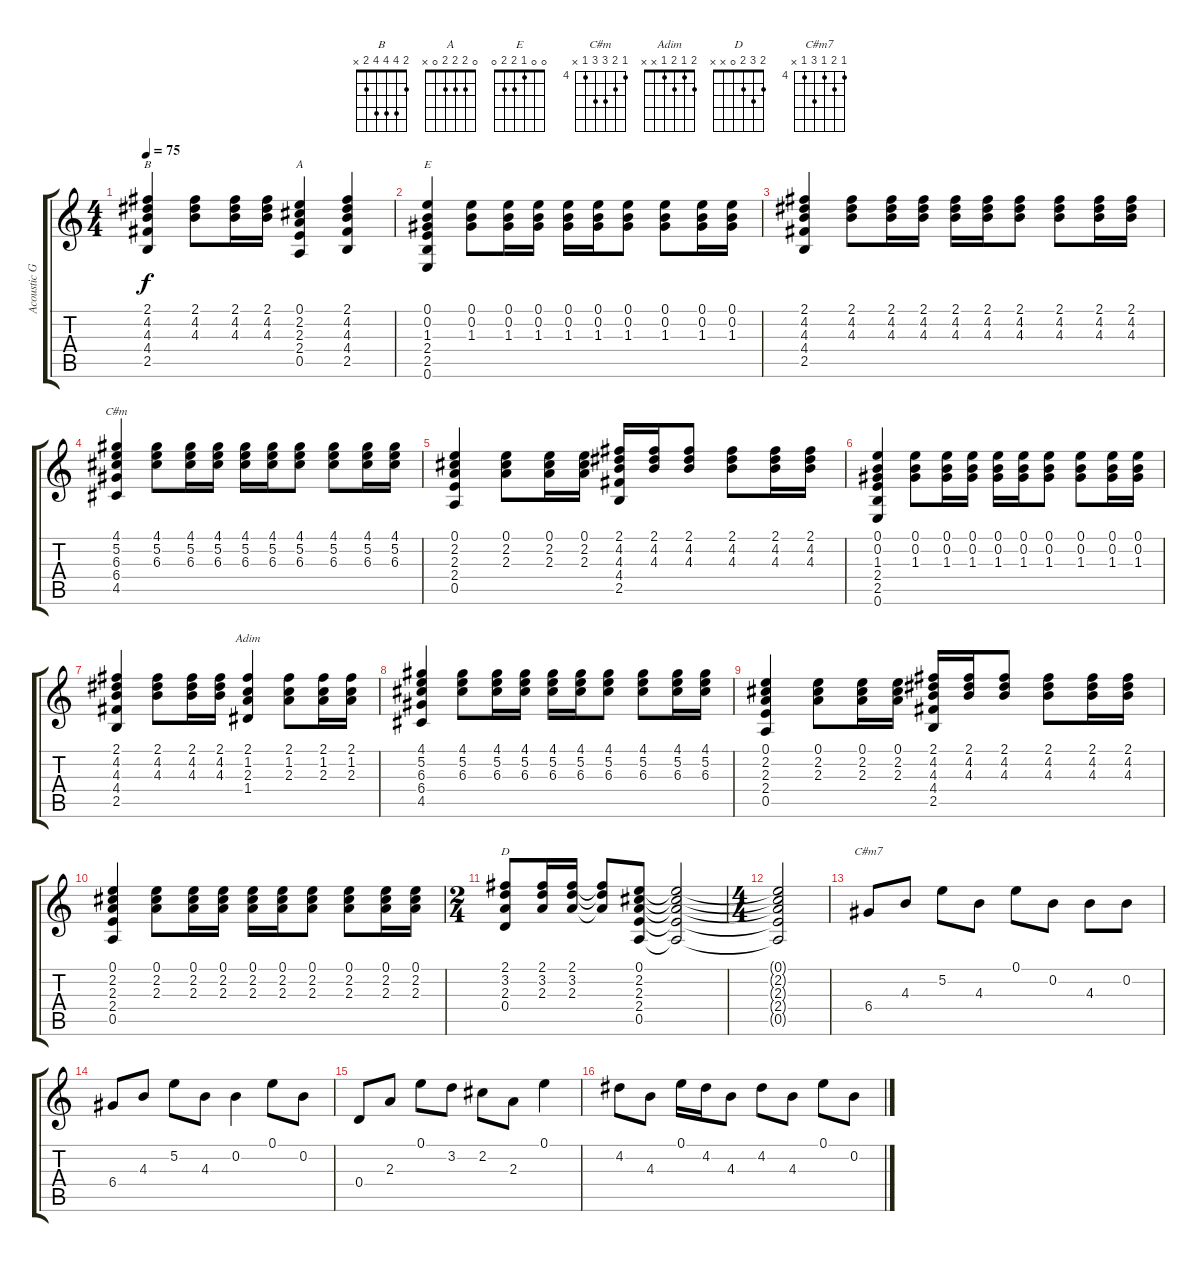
\track ("Acoustic Guitar" "Acoustic G") {instrument acousticguitarsteel}
\staff {score tabs}
\tuning (E4 B3 G3 D3 A2 E2) {hide}
\chord ("B" 2 4 4 4 2 x)
\chord ("A" 0 2 2 2 0 x)
\chord ("E" 0 0 1 2 2 0)
\chord ("C#m" 4 5 6 6 4 x) {firstfret 4}
\chord ("Adim" 2 1 2 1 x x)
\chord ("D" 2 3 2 0 x x)
\chord ("C#m7" 4 5 4 6 4 x) {firstfret 4}
\ts (4 4)
\tempo 75
\clef g2
\ks c
(2.1 4.2 4.3 4.4 2.5).4{ch "B" dy f} (2.1 4.2 4.3).8 (2.1 4.2 4.3).16 (2.1 4.2 4.3).16 (0.1 2.2 2.3 2.4 0.5).4{ch "A"} (2.1 4.2 4.3 4.4 2.5).4 |
(0.1 0.2 1.3 2.4 2.5 0.6).4{ch "E"} (0.1 0.2 1.3).8 (0.1 0.2 1.3).16 (0.1 0.2 1.3).16 (0.1 0.2 1.3).16 (0.1 0.2 1.3).16 (0.1 0.2 1.3).8 (0.1 0.2 1.3).8 (0.1 0.2 1.3).16 (0.1 0.2 1.3).16 |
(2.1 4.2 4.3 4.4 2.5).4 (2.1 4.2 4.3).8 (2.1 4.2 4.3).16 (2.1 4.2 4.3).16 (2.1 4.2 4.3).16 (2.1 4.2 4.3).16 (2.1 4.2 4.3).8 (2.1 4.2 4.3).8 (2.1 4.2 4.3).16 (2.1 4.2 4.3).16 |
(4.1 5.2 6.3 6.4 4.5).4{ch "C#m"} (4.1 5.2 6.3).8 (4.1 5.2 6.3).16 (4.1 5.2 6.3).16 (4.1 5.2 6.3).16 (4.1 5.2 6.3).16 (4.1 5.2 6.3).8 (4.1 5.2 6.3).8 (4.1 5.2 6.3).16 (4.1 5.2 6.3).16 |
(0.1 2.2 2.3 2.4 0.5).4 (0.1 2.2 2.3).8 (0.1 2.2 2.3).16 (0.1 2.2 2.3).16 (2.1 4.2 4.3 4.4 2.5).16 (2.1 4.2 4.3).16 (2.1 4.2 4.3).8 (2.1 4.2 4.3).8 (2.1 4.2 4.3).16 (2.1 4.2 4.3).16 |
(0.1 0.2 1.3 2.4 2.5 0.6).4 (0.1 0.2 1.3).8 (0.1 0.2 1.3).16 (0.1 0.2 1.3).16 (0.1 0.2 1.3).16 (0.1 0.2 1.3).16 (0.1 0.2 1.3).8 (0.1 0.2 1.3).8 (0.1 0.2 1.3).16 (0.1 0.2 1.3).16 |
(2.1 4.2 4.3 4.4 2.5).4 (2.1 4.2 4.3).8 (2.1 4.2 4.3).16 (2.1 4.2 4.3).16 (2.1 1.2 2.3 1.4).4{ch "Adim"} (2.1 1.2 2.3).8 (2.1 1.2 2.3).16 (2.1 1.2 2.3).16 |
(4.1 5.2 6.3 6.4 4.5).4 (4.1 5.2 6.3).8 (4.1 5.2 6.3).16 (4.1 5.2 6.3).16 (4.1 5.2 6.3).16 (4.1 5.2 6.3).16 (4.1 5.2 6.3).8 (4.1 5.2 6.3).8 (4.1 5.2 6.3).16 (4.1 5.2 6.3).16 |
(0.1 2.2 2.3 2.4 0.5).4 (0.1 2.2 2.3).8 (0.1 2.2 2.3).16 (0.1 2.2 2.3).16 (2.1 4.2 4.3 4.4 2.5).16 (2.1 4.2 4.3).16 (2.1 4.2 4.3).8 (2.1 4.2 4.3).8 (2.1 4.2 4.3).16 (2.1 4.2 4.3).16 |
(0.1 2.2 2.3 2.4 0.5).4 (0.1 2.2 2.3).8 (0.1 2.2 2.3).16 (0.1 2.2 2.3).16 (0.1 2.2 2.3).16 (0.1 2.2 2.3).16 (0.1 2.2 2.3).8 (0.1 2.2 2.3).8 (0.1 2.2 2.3).16 (0.1 2.2 2.3).16 |
\ts (2 4)
(2.1 3.2 2.3 0.4).8{ch "D"} (2.1 3.2 2.3).16 (2.1 3.2 2.3).16 (2.1{t} 3.2{t} 2.3{t}).8 (0.1 2.2 2.3 2.4 0.5).8 (0.1{t} 2.2{t} 2.3{t} 2.4{t} 0.5{t}).2 |
\ts (4 4)
(0.1{t} 2.2{t} 2.3{t} 2.4{t} 0.5{t}).2 |
6.4.8{ch "C#m7"} 4.3.8 5.2.8 4.3.8 0.1.8 0.2.8 4.3.8 0.2.8 |
6.4.8 4.3.8 5.2.8 4.3.8 0.2.4 0.1.8 0.2.8 |
0.4.8 2.3.8 0.1.8 3.2.8 2.2.8 2.3.8 0.1.4 |
4.2.8 4.3.8 0.1.16 4.2.16 4.3.8 4.2.8 4.3.8 0.1.8 0.2.8
